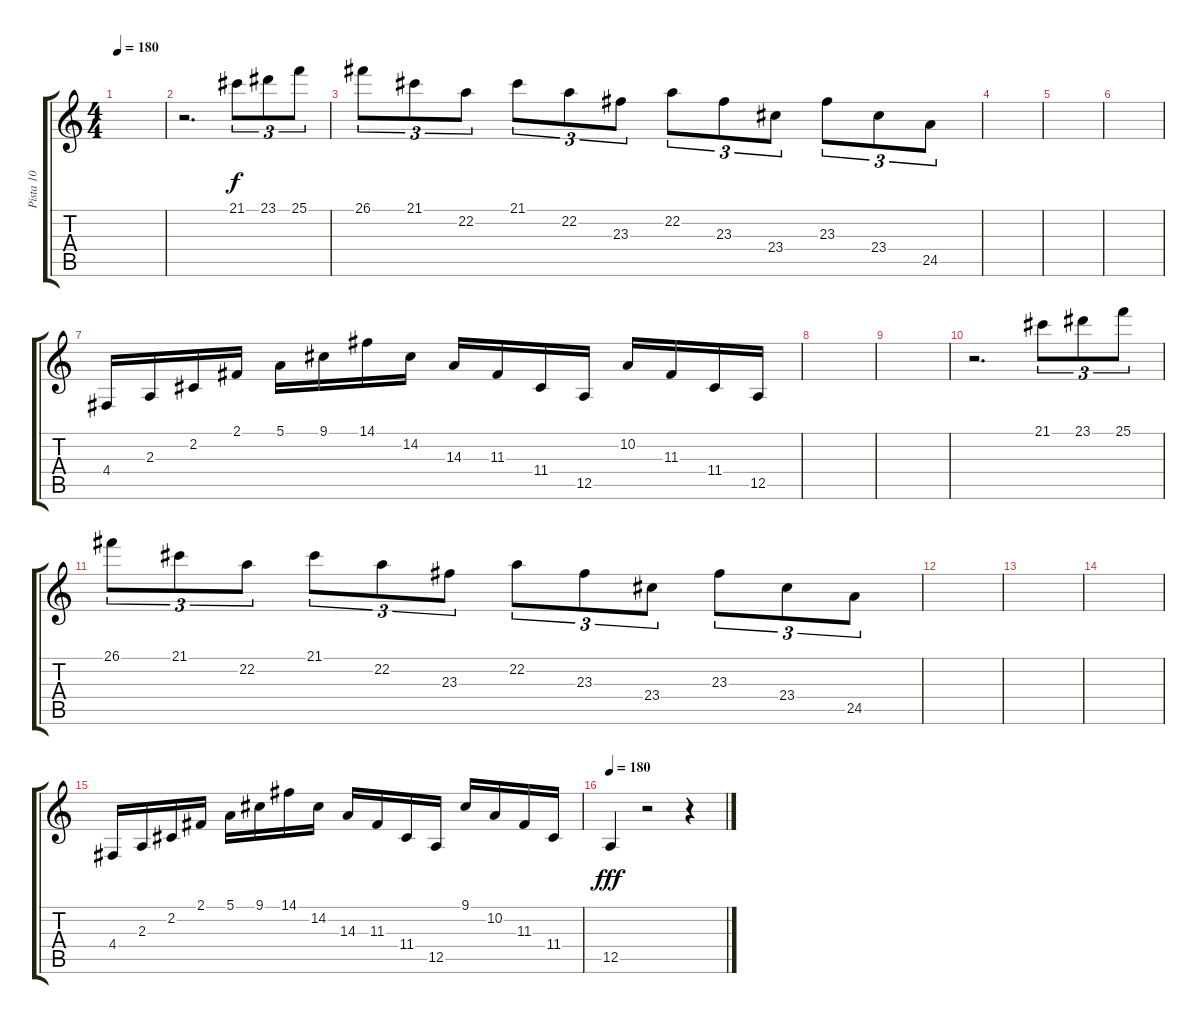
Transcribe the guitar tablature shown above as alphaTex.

\track ("Pista 10" "Pista 10") {instrument flute}
\staff {score tabs}
\tuning (E4 B3 G3 D3 A2 E2) {hide}
\ts (4 4)
\tempo 180
\clef g2
\ks c
|
r.2{d} 21.1.8{tu (3 2) dy f volume 11 instrument clarinet} 23.1.8{tu (3 2)} 25.1.8{tu (3 2)} |
26.1.8{tu (3 2)} 21.1.8{tu (3 2)} 22.2.8{tu (3 2)} 21.1.8{tu (3 2)} 22.2.8{tu (3 2)} 23.3.8{tu (3 2)} 22.2.8{tu (3 2)} 23.3.8{tu (3 2)} 23.4.8{tu (3 2)} 23.3.8{tu (3 2)} 23.4.8{tu (3 2)} 24.5.8{tu (3 2)} |
|
|
|
4.4.16{volume 13 balance 0 instrument orchestralharp} 2.3.16{balance 1} 2.2.16{balance 2} 2.1.16{balance 3} 5.1.16{balance 4} 9.1.16{balance 5} 14.1.16{balance 6} 14.2.16{balance 7} 14.3.16{balance 9} 11.3.16{balance 10} 11.4.16{balance 11} 12.5.16{balance 12} 10.2.16{balance 13} 11.3.16{balance 14} 11.4.16{balance 15} 12.5.16{balance 16} |
|
|
r.2{d} 21.1.8{tu (3 2) volume 11 instrument clarinet} 23.1.8{tu (3 2)} 25.1.8{tu (3 2)} |
26.1.8{tu (3 2)} 21.1.8{tu (3 2)} 22.2.8{tu (3 2)} 21.1.8{tu (3 2)} 22.2.8{tu (3 2)} 23.3.8{tu (3 2)} 22.2.8{tu (3 2)} 23.3.8{tu (3 2)} 23.4.8{tu (3 2)} 23.3.8{tu (3 2)} 23.4.8{tu (3 2)} 24.5.8{tu (3 2)} |
|
|
|
4.4.16{volume 13 balance 0 instrument orchestralharp} 2.3.16{balance 1} 2.2.16{balance 2} 2.1.16{balance 3} 5.1.16{balance 4} 9.1.16{balance 5} 14.1.16{balance 6} 14.2.16{balance 7} 14.3.16{balance 9} 11.3.16{balance 10} 11.4.16{balance 11} 12.5.16{balance 12} 9.1.16{balance 13} 10.2.16{balance 14} 11.3.16{balance 15} 11.4.16{balance 16} |
\tempo 180
12.5.4{dy fff balance 8} r.2 r.4
